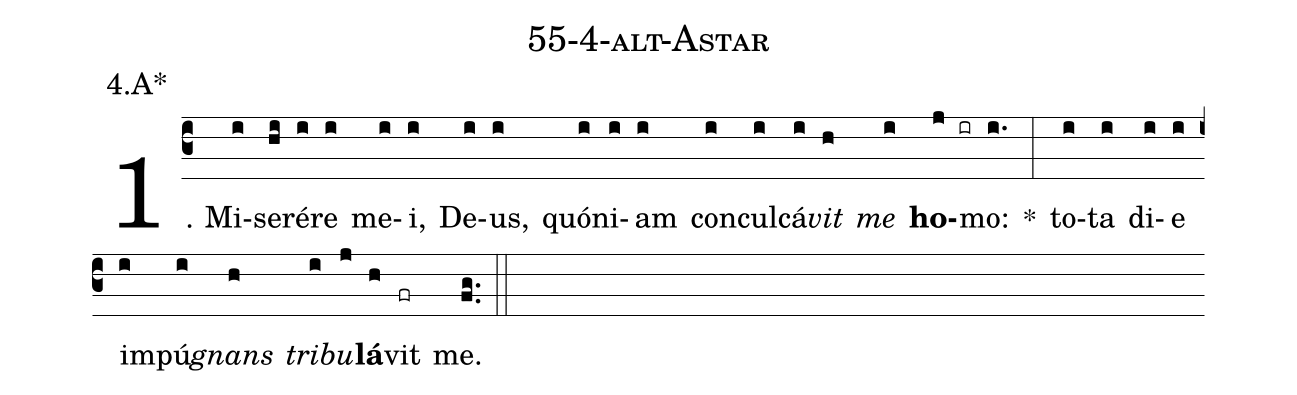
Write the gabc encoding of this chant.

name: 55-4-alt-Astar;
annotation: 4.A*;
%%
(c3)1. Mi(i)se(hi)ré(i)re(i) me(i)i,(i) De(i)us,(i) quón(i)i(i)am(i) con(i)cul(i)cá(i)<i>vit</i>(h) <i>me</i>(i) <b>ho</b>(j ir)mo:(i.) *(:) to(i)ta(i) di(i)e(i) im(i)pú(i)<i>gnans</i>(h) <i>tri</i>(i)<i>bu</i>(j)<b>lá</b>(h)vit(fr) me.(fg..) (::)
